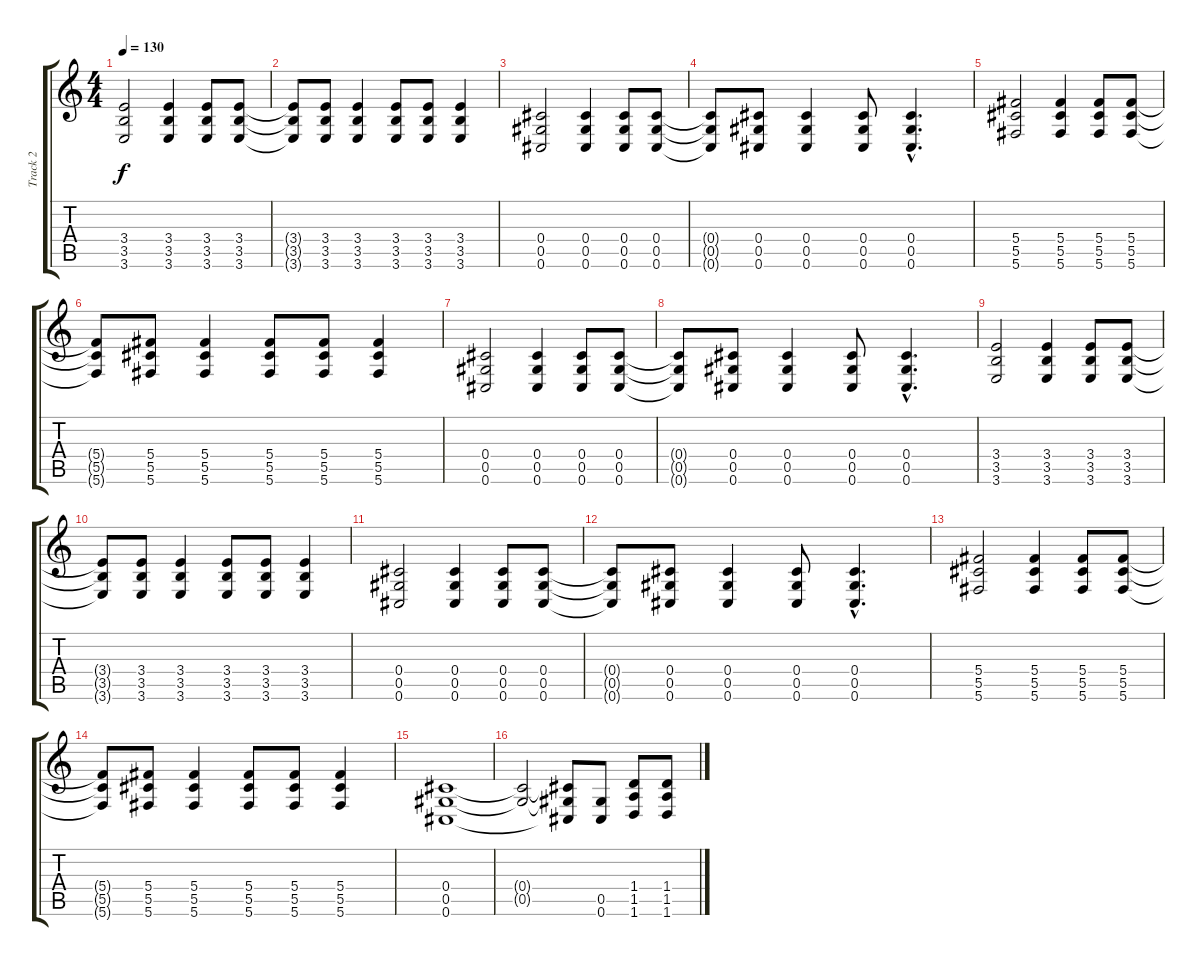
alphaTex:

\track ("Track 2" "Track 2") {instrument distortionguitar}
\staff {score tabs}
\tuning (Eb4 Bb3 Gb3 Db3 Ab2 Db2) {hide}
\ts (4 4)
\tempo 130
\clef g2
\ks c
(3.4 3.5 3.6).2{dy f} (3.4 3.5 3.6).4 (3.4 3.5 3.6).8 (3.4 3.5 3.6).8 |
(3.4{t} 3.5{t} 3.6{t}).8 (3.4 3.5 3.6).8 (3.4 3.5 3.6).4 (3.4 3.5 3.6).8 (3.4 3.5 3.6).8 (3.4 3.5 3.6).4 |
(0.4 0.5 0.6).2 (0.4 0.5 0.6).4 (0.4 0.5 0.6).8 (0.4 0.5 0.6).8 |
(0.4{t} 0.5{t} 0.6{t}).8 (0.4 0.5 0.6).8 (0.4 0.5 0.6).4 (0.4 0.5 0.6).8 (0.4{hac} 0.5{hac} 0.6{hac}).4{d} |
(5.4 5.5 5.6).2 (5.4 5.5 5.6).4 (5.4 5.5 5.6).8 (5.4 5.5 5.6).8 |
(5.4{t} 5.5{t} 5.6{t}).8 (5.4 5.5 5.6).8 (5.4 5.5 5.6).4 (5.4 5.5 5.6).8 (5.4 5.5 5.6).8 (5.4 5.5 5.6).4 |
(0.4 0.5 0.6).2 (0.4 0.5 0.6).4 (0.4 0.5 0.6).8 (0.4 0.5 0.6).8 |
(0.4{t} 0.5{t} 0.6{t}).8 (0.4 0.5 0.6).8 (0.4 0.5 0.6).4 (0.4 0.5 0.6).8 (0.4{hac} 0.5{hac} 0.6{hac}).4{d} |
(3.4 3.5 3.6).2 (3.4 3.5 3.6).4 (3.4 3.5 3.6).8 (3.4 3.5 3.6).8 |
(3.4{t} 3.5{t} 3.6{t}).8 (3.4 3.5 3.6).8 (3.4 3.5 3.6).4 (3.4 3.5 3.6).8 (3.4 3.5 3.6).8 (3.4 3.5 3.6).4 |
(0.4 0.5 0.6).2 (0.4 0.5 0.6).4 (0.4 0.5 0.6).8 (0.4 0.5 0.6).8 |
(0.4{t} 0.5{t} 0.6{t}).8 (0.4 0.5 0.6).8 (0.4 0.5 0.6).4 (0.4 0.5 0.6).8 (0.4{hac} 0.5{hac} 0.6{hac}).4{d} |
(5.4 5.5 5.6).2 (5.4 5.5 5.6).4 (5.4 5.5 5.6).8 (5.4 5.5 5.6).8 |
(5.4{t} 5.5{t} 5.6{t}).8 (5.4 5.5 5.6).8 (5.4 5.5 5.6).4 (5.4 5.5 5.6).8 (5.4 5.5 5.6).8 (5.4 5.5 5.6).4 |
(0.4 0.5 0.6).1 |
(0.4{t} 0.5{t}).2 (0.4{t} 0.5{t} 0.6{t}).8 (0.5 0.6).8 (1.4 1.5 1.6).8 (1.4 1.5 1.6).8
